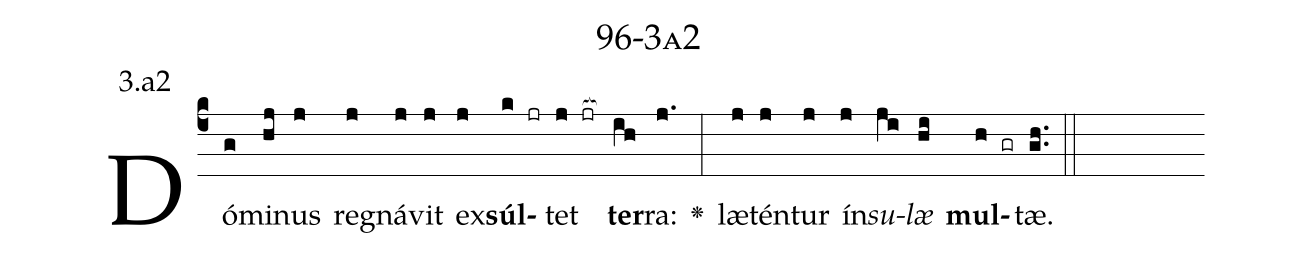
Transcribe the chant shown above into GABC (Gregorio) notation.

name: 96-3a2;
annotation: 3.a2;
%%
(c4)Dó(g)mi(hj)nus(j) re(j)gná(j)vit(j) ex(j)<b>súl</b>(k jr)tet(j jr[ocb:1{]) <b>ter</b>(ih[ocb:0}])ra:(j.) <v>\greheightstar</v>(:) læ(j)tén(j)tur(j) ín(j)<i>su</i>(ji)<i>læ</i>(hi) <b>mul</b>(h gr)tæ.(gh..) (::)


%E(j) u(j) o(ji) u(hi) a(h) e.(gh..) (::)
